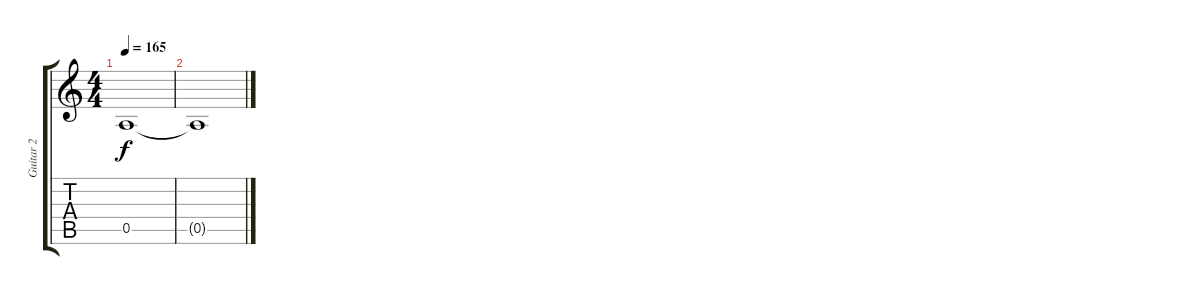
\track ("Guitar 2" "Guitar 2") {instrument overdrivenguitar}
\staff {score tabs}
\tuning (E4 B3 G3 D3 A2 E2) {hide}
\ts (4 4)
\tempo 165
\clef g2
\ks c
0.5{t}.1{dy f} |
0.5{t}.1
